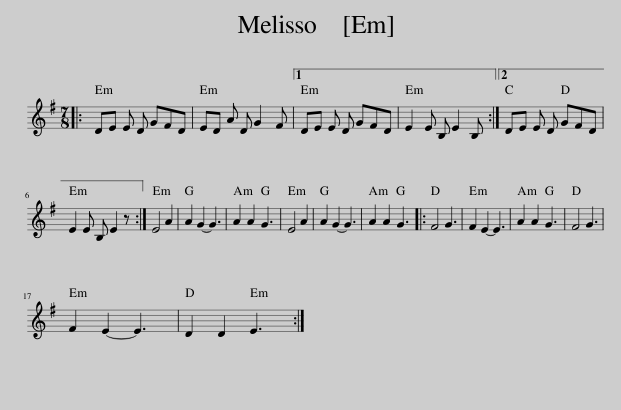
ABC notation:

X:1
L:1/8
M:7/8
I:linebreak $
K:Emin
V:1 treble
V:1
|: DE E D GFD | ED A D G2 F |1 DE E D GFD | E2 E B, E2 B, :|2 DE E D GFD |$ %5
 E2 E B, E2 z :| E4 A2 | A2 G2- G3 | A2 A2 G3 | E4 A2 | %10
 A2 G2- G3 | A2 A2 G3 |: F4 G3 | F2 E2- E3 | A2 A2 G3 | %15
 F4 G3 |$ F2 E2- E3 | D2 D2 E3 :| %18
